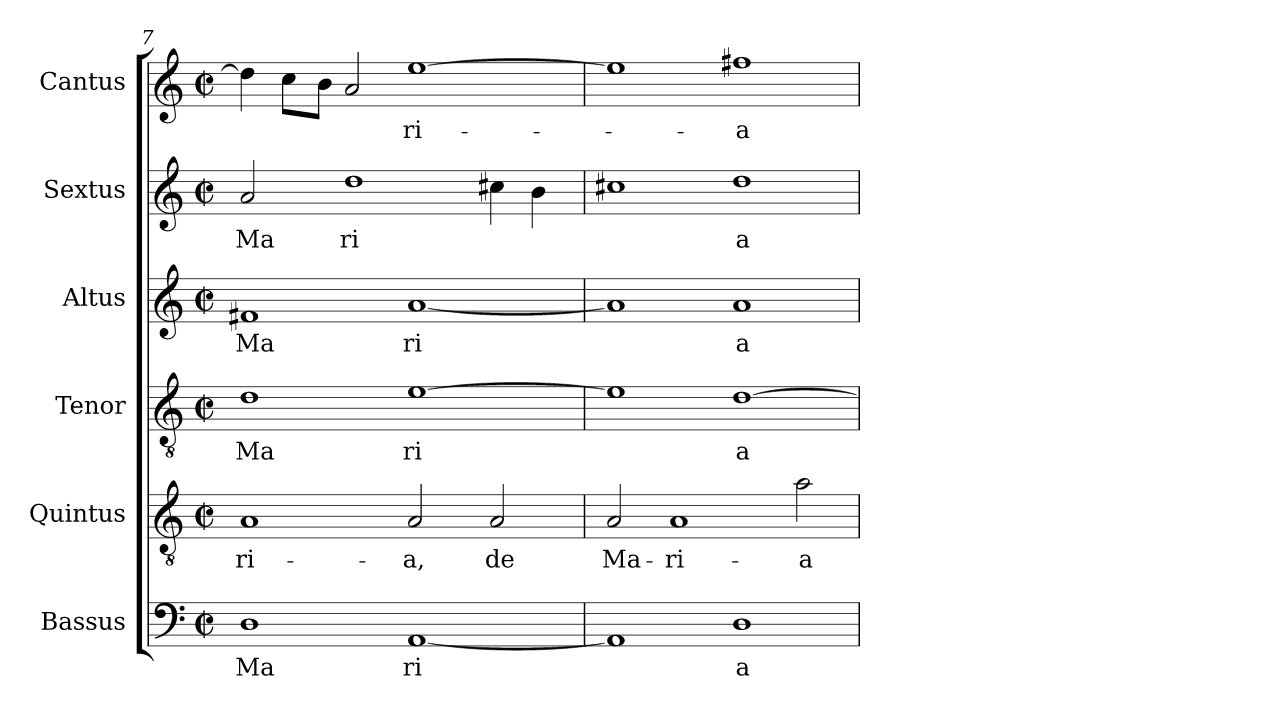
**kern	**text	**kern	**text	**kern	**text	**kern	**text	**kern	**text	**kern	**text
*part6	*part6	*part5	*part5	*part4	*part4	*part3	*part3	*part2	*part2	*part1	*part1
*staff6	*staff6	*staff5	*staff5	*staff4	*staff4	*staff3	*staff3	*staff2	*staff2	*staff1	*staff1
*I"Bassus	*	*I"Quintus	*	*I"Tenor	*	*I"Altus	*	*I"Sextus	*	*I"Cantus	*
!!LO:LB:g=z
*clefF4	*	*clefGv2	*	*clefGv2	*	*clefG2	*	*clefG2	*	*clefG2	*
*M2/2	*	*M2/2	*	*M2/2	*	*M2/2	*	*M2/2	*	*M2/2	*
*met(c|)	*	*met(c|)	*	*met(c|)	*	*met(c|)	*	*met(c|)	*	*met(c|)	*
=7	=7	=7	=7	=7	=7	=7	=7	=7	=7	=7	=7
!	!LO:LY:b:cj	!	!LO:LY:b:cj	!	!LO:LY:b:cj	!	!LO:LY:b:cj	!	!LO:LY:b:cj	!	!
*	*	*	*	*	*	*	*	*	*	*^	*
1D	Ma	1A	ri-	1d	Ma	1f#X	Ma	2a/	Ma	4dd\]	4ryy	.
.	.	.	.	.	.	.	.	.	.	8cc\L	16ryy	.
.	.	.	.	.	.	.	.	.	.	.	1ryy	.
.	.	.	.	.	.	.	.	.	.	8b\J	.	.
!	!	!	!	!	!	!	!	!	!LO:LY:b:cj	!	!	!
.	.	.	.	.	.	.	.	1dd	ri	2a/	.	.
!	!LO:LY:b:cj	!	!LO:LY:b:cj	!	!LO:LY:b:cj	!	!LO:LY:b:cj	!	!	!	!	!LO:LY:b:cj
[<1AA	ri	2A/	-a,	[>1e	ri	[<1a	ri	.	.	[>1ee	.	-ri-
.	.	.	.	.	.	.	.	.	.	.	2ryy	.
!	!	!	!LO:LY:b:cj	!	!	!	!	!	!	!	!	!
.	.	2A/	de	.	.	.	.	4cc#X\	.	.	.	.
.	.	.	.	.	.	.	.	4b\	.	.	.	.
.	.	.	.	.	.	.	.	.	.	.	8.ryy	.
=8	=8	=8	=8	=8	=8	=8	=8	=8	=8	=8	=8	=8
!	!	!	!LO:LY:b:cj	!	!	!	!	!	!	!	!	!
*	*	*	*	*	*	*	*	*	*	*v	*v	*
1AA]	.	2A/	Ma-	1e]	.	1a]	.	1cc#X	.	1ee]	.
!	!	!	!LO:LY:b:cj	!	!	!	!	!	!	!	!
.	.	1A	-ri-	.	.	.	.	.	.	.	.
!	!LO:LY:b:cj	!	!	!	!LO:LY:b:rj	!	!LO:LY:b:cj	!	!LO:LY:b:cj	!	!LO:LY:b:cj
1D	a	.	.	[>1d	a	1a	a	1dd	a	1ff#X	-a
!	!	!	!LO:LY:b:cj	!	!	!	!	!	!	!	!
.	.	2a\	-a	.	.	.	.	.	.	.	.
=	=	=	=	=	=	=	=	=	=	=	=
*-	*-	*-	*-	*-	*-	*-	*-	*-	*-	*-	*-
